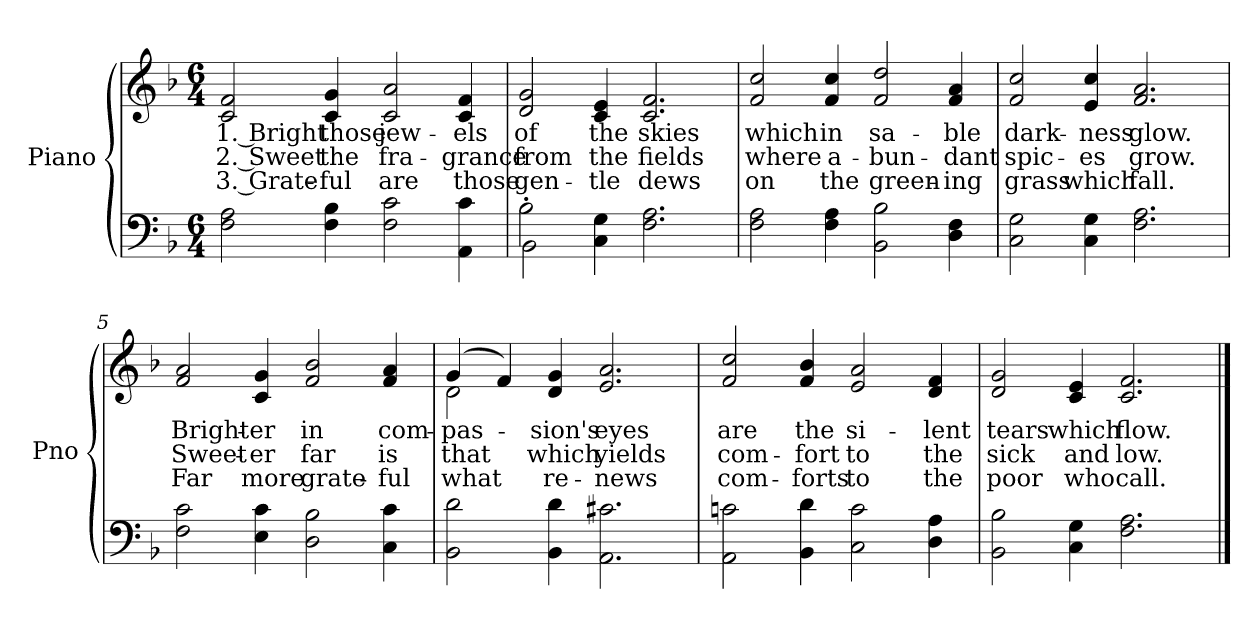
**kern	**kern	**text	**text	**text
*part2	*part1	*part1	*part1	*part1
*staff2	*staff1	*staff1	*staff1	*staff1
*I"Piano	*I"Piano	*	*	*
*I'Pno	*I'Pno	*	*	*
*clefF4	*clefG2	*	*	*
*k[b-]	*k[b-]	*	*	*
*M6/4	*M6/4	*	*	*
*MM156	*MM156	*	*	*
=1	=1	=1	=1	=1
!	!	!LO:LY:b	!LO:LY:b	!LO:LY:b
2F\ 2A\	2c/ 2f/	1. Bright	2. Sweet	3. Grate-
!	!	!LO:LY:b	!LO:LY:b	!LO:LY:b
4F\ 4B-\	4c/ 4g/	those	the	-ful
!	!	!LO:LY:b	!LO:LY:b	!LO:LY:b
2F\ 2c\	2c/ 2a/	jew-	fra-	are
!	!	!LO:LY:b	!LO:LY:b	!LO:LY:b
4AA\ 4c\	4c/ 4f/	-els	-grance	those
=2	=2	=2	=2	=2
*^	*	*	*	*
!	!	!	!LO:LY:b	!LO:LY:b	!LO:LY:b
2B-'\	2BB-\	2d/ 2g/	of	from	gen-
!	!	!	!LO:LY:b	!LO:LY:b	!LO:LY:b
4C\ 4G\	1ryy	4c/ 4e/	the	the	-tle
!	!	!	!LO:LY:b	!LO:LY:b	!LO:LY:b
2.F\ 2.A\	.	2.c/ 2.f/	skies	fields	dews
*v	*v	*	*	*	*
=3	=3	=3	=3	=3
!	!	!LO:LY:b	!LO:LY:b	!LO:LY:b
2F\ 2A\	2f/ 2cc/	which	where	on
!	!	!LO:LY:b	!LO:LY:b	!LO:LY:b
4F\ 4A\	4f/ 4cc/	in	a-	the
!	!	!LO:LY:b	!LO:LY:b	!LO:LY:b
2BB-\ 2B-\	2f/ 2dd/	sa-	-bun-	green-
!	!	!LO:LY:b	!LO:LY:b	!LO:LY:b
4D\ 4F\	4f/ 4a/	-ble	-dant	-ing
!!LO:LB:g=z
=4	=4	=4	=4	=4
!	!	!LO:LY:b	!LO:LY:b	!LO:LY:b
2C\ 2G\	2f/ 2cc/	dark-	spic-	grass
!	!	!LO:LY:b	!LO:LY:b	!LO:LY:b
4C\ 4G\	4e/ 4cc/	-ness	-es	which
!	!	!LO:LY:b	!LO:LY:b	!LO:LY:b
2.F\ 2.A\	2.f/ 2.a/	glow.	grow.	fall.
=5	=5	=5	=5	=5
!	!	!LO:LY:b	!LO:LY:b	!LO:LY:b
2F\ 2c\	2f/ 2a/	Bright-	Sweet-	Far
!	!	!LO:LY:b	!LO:LY:b	!LO:LY:b
4E\ 4c\	4c/ 4g/	-er	-er	more
!	!	!LO:LY:b	!LO:LY:b	!LO:LY:b
2D\ 2B-\	2f/ 2b-/	in	far	grate-
!	!	!LO:LY:b	!LO:LY:b	!LO:LY:b
4C\ 4c\	4f/ 4a/	com-	is	-ful
=6	=6	=6	=6	=6
!	!	!LO:LY:b	!LO:LY:b	!LO:LY:b
*	*^	*	*	*
2BB-\ 2d\	(>4g/	2d\	-pas-	that	what
.	4f/)	.	.	.	.
!	!	!	!LO:LY:b	!LO:LY:b	!LO:LY:b
4BB-\ 4d\	4d/ 4g/	1ryy	-sion's	which	re-
!	!	!	!LO:LY:b	!LO:LY:b	!LO:LY:b
2.AA\ 2.c#X\	2.e/ 2.a/	.	eyes	yields	-news
*	*v	*v	*	*	*
!!LO:LB:g=z
=7	=7	=7	=7	=7
!	!	!LO:LY:b	!LO:LY:b	!LO:LY:b
2AA\ 2cn\	2f/ 2cc/	are	com-	com-
!	!	!LO:LY:b	!LO:LY:b	!LO:LY:b
4BB-\ 4d\	4f/ 4b-/	the	-fort	-forts
!	!	!LO:LY:b	!LO:LY:b	!LO:LY:b
2C\ 2c\	2e/ 2a/	si-	to	to
!	!	!LO:LY:b	!LO:LY:b	!LO:LY:b
4D\ 4A\	4d/ 4f/	-lent	the	the
=8	=8	=8	=8	=8
!	!	!LO:LY:b	!LO:LY:b	!LO:LY:b
2BB-\ 2B-\	2d/ 2g/	tears	sick	poor
!	!	!LO:LY:b	!LO:LY:b	!LO:LY:b
4C\ 4G\	4c/ 4e/	which	and	who
!	!	!LO:LY:b	!LO:LY:b	!LO:LY:b
2.F\ 2.A\	2.c/ 2.f/	flow.	low.	call.
==	==	==	==	==
*-	*-	*-	*-	*-
